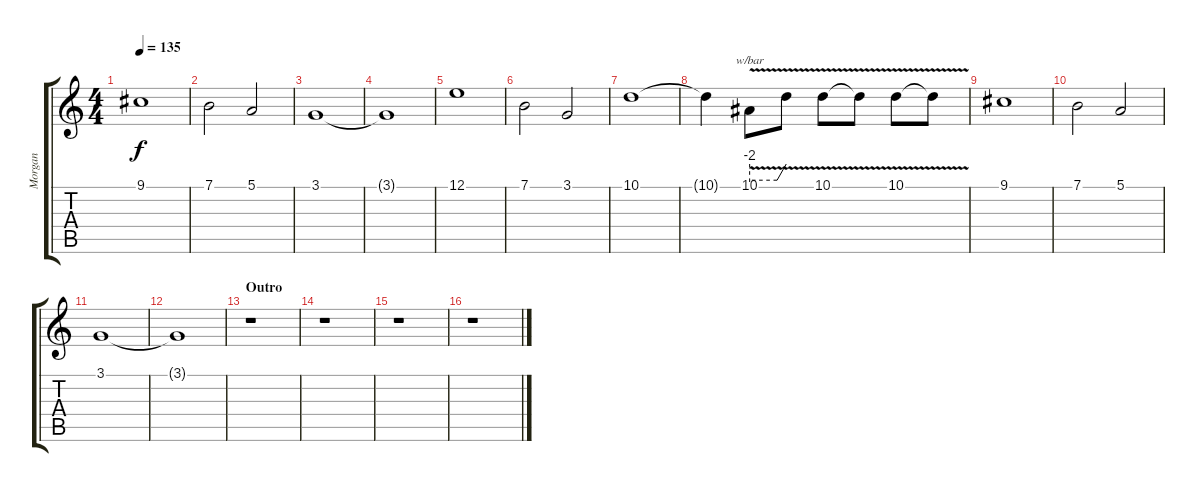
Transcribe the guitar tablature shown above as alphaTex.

\track ("Morgan" "Morgan") {instrument lead2sawtooth}
\staff {score tabs}
\tuning (E4 B3 G3 D3 A2 E2) {hide}
\ts (4 4)
\tempo 135
\clef g2
\ks c
9.1.1{dy f} |
7.1.2 5.1.2 |
3.1.1 |
3.1{t}.1 |
12.1.1 |
7.1.2 3.1.2 |
10.1.1 |
10.1{t}.4 10.1{v}.8{tbe (custom default 0 -8 45 -8 60 0)} 10.1{t}.8 10.1{v}.8 10.1{t}.8 10.1{v}.8 10.1{t}.8 |
9.1.1 |
7.1.2 5.1.2 |
3.1.1 |
3.1{t}.1 |
\section ("" "Outro")
r.1 |
r.1 |
r.1 |
r.1
